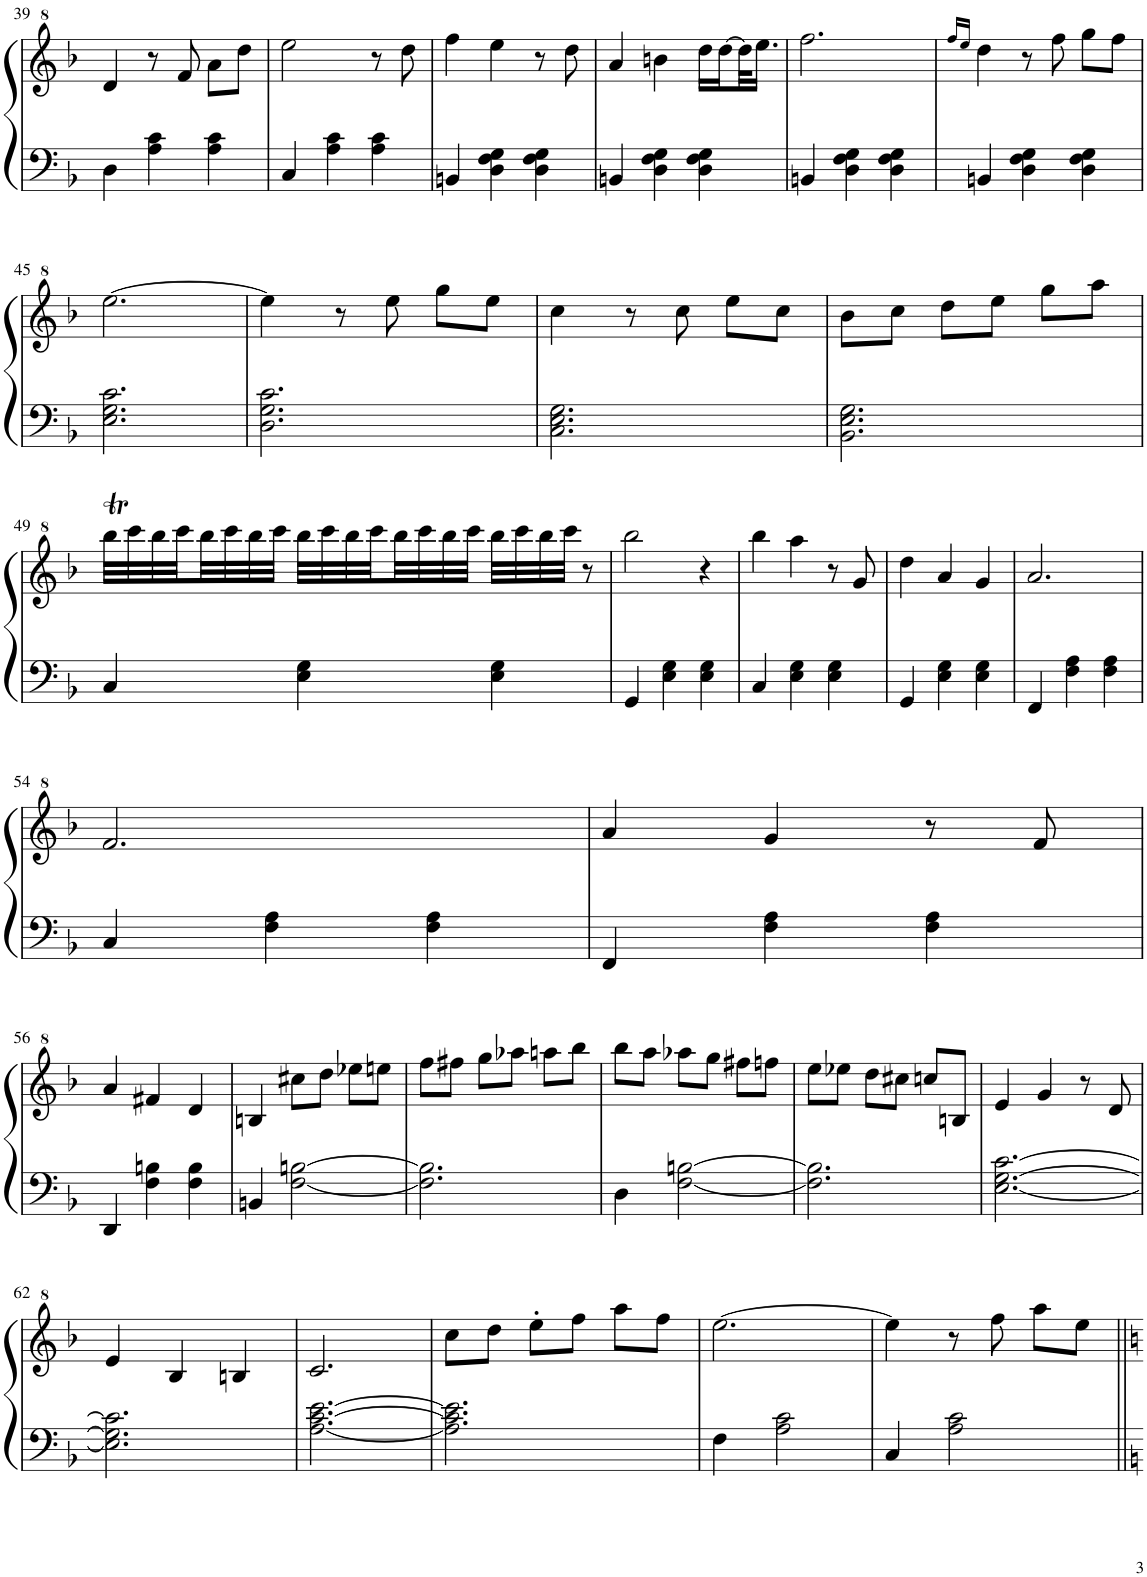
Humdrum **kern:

**kern	**kern
*part1	*part1
*staff2	*staff1
*I"Piano	*
*I'Pno	*
!!LO:PB:g=z
*clefF4	*clefG^2
*k[b-]	*k[b-]
*M3/4	*M3/4
=39	=39
4D\	4dd/
4A\ 4c\	8r
.	8ff/
4A\ 4c\	8aa\L
.	8ddd\J
=40	=40
4C/	2eee\
4A\ 4c\	.
4A\ 4c\	8r
.	8ddd\
=41	=41
4BBn/	4fff\
4D\ 4F\ 4G\	4eee\
4D\ 4F\ 4G\	8r
.	8ddd\
=42	=42
4BBn/	4aa/
4D\ 4F\ 4G\	4bbn\
4D\ 4F\ 4G\	16ddd\LL
.	[16ddd\
.	32ddd\K]
.	16.eee\JJ
=43	=43
4BBn/	2.fff\
4D\ 4F\ 4G\	.
4D\ 4F\ 4G\	.
=44	=44
.	16qfff/LL
.	16qeee/JJ
4BBn/	4ddd\
4D\ 4F\ 4G\	8r
.	8fff\
4D\ 4F\ 4G\	8ggg\L
.	8fff\J
!!LO:LB:g=z
=45	=45
2.E\ 2.G\ 2.c\	[2.eee\
=46	=46
2.D\ 2.G\ 2.c\	4eee\]
.	8r
.	8eee\
.	8ggg\L
.	8eee\J
=47	=47
2.C\ 2.E\ 2.G\	4ccc\
.	8r
.	8ccc\
.	8eee\L
.	8ccc\J
=48	=48
2.BB-\ 2.E\ 2.G\	8bb-\L
.	8ccc\J
.	8ddd\L
.	8eee\J
.	8ggg\L
.	8aaa\J
!!LO:LB:g=z
=49	=49
4C/	32bbb-T\LLL
.	32cccc\
.	32bbb-\
.	32cccc\
.	32bbb-\
.	32cccc\
.	32bbb-\
.	32cccc\JJJ
4E\ 4G\	32bbb-\LLL
.	32cccc\
.	32bbb-\
.	32cccc\
.	32bbb-\
.	32cccc\
.	32bbb-\
.	32cccc\JJJ
4E\ 4G\	32bbb-\LLL
.	32cccc\
.	32bbb-\
.	32cccc\JJJ
.	8r
=50	=50
4GG/	2bbb-\
4E\ 4G\	.
4E\ 4G\	4r
=51	=51
4C/	4bbb-\
4E\ 4G\	4aaa\
4E\ 4G\	8r
.	8gg/
=52	=52
4GG/	4ddd\
4E\ 4G\	4aa/
4E\ 4G\	4gg/
=53	=53
4FF/	2.aa/
4F\ 4A\	.
4F\ 4A\	.
!!LO:LB:g=z
=54	=54
4C/	2.ff/
4F\ 4A\	.
4F\ 4A\	.
=55	=55
4FF/	4aa/
4F\ 4A\	4gg/
4F\ 4A\	8r
.	8ff/
!!LO:LB:g=z
=56	=56
*k[b-]	*k[b-]
4DD/	4aa/
4F\ 4Bn\	4ff#X/
4F\ 4B\	4dd/
=57	=57
4BBn/	4bn/
[2F\ [2Bn\	8ccc#X\L
.	8ddd\J
.	8eee-X\L
.	8eeen\J
=58	=58
2.F\] 2.B\]	8fff\L
.	8fff#X\J
.	8ggg\L
.	8aaa-X\J
.	8aaan\L
.	8bbb-\J
=59	=59
4D\	8bbb-\L
.	8aaa\J
[2F\ [2Bn\	8aaa-X\L
.	8ggg\J
.	8fff#X\L
.	8fffn\J
=60	=60
2.F\] 2.B\]	8eee\L
.	8eee-X\J
.	8ddd\L
.	8ccc#X\J
.	8cccn/L
.	8bn/J
=61	=61
[2.E\ [2.G\ [2.c\	4ee/
.	4gg/
.	8r
.	8dd/
!!LO:LB:g=z
=62	=62
2.E\] 2.G\] 2.c\]	4ee/
.	4b-/
.	4bn/
=63	=63
[2.A\ [2.c\ [2.e\	2.cc/
=64	=64
2.A\] 2.c\] 2.e\]	8ccc\L
.	8ddd\J
.	8eee'\L
.	8fff\J
.	8aaa\L
.	8fff\J
=65	=65
4F\	[2.eee\
2A\ 2c\	.
=66	=66
4C/	4eee\]
2A\ 2c\	8r
.	8fff\
.	8aaa\L
.	8eee\J
=||	=||
*-	*-
